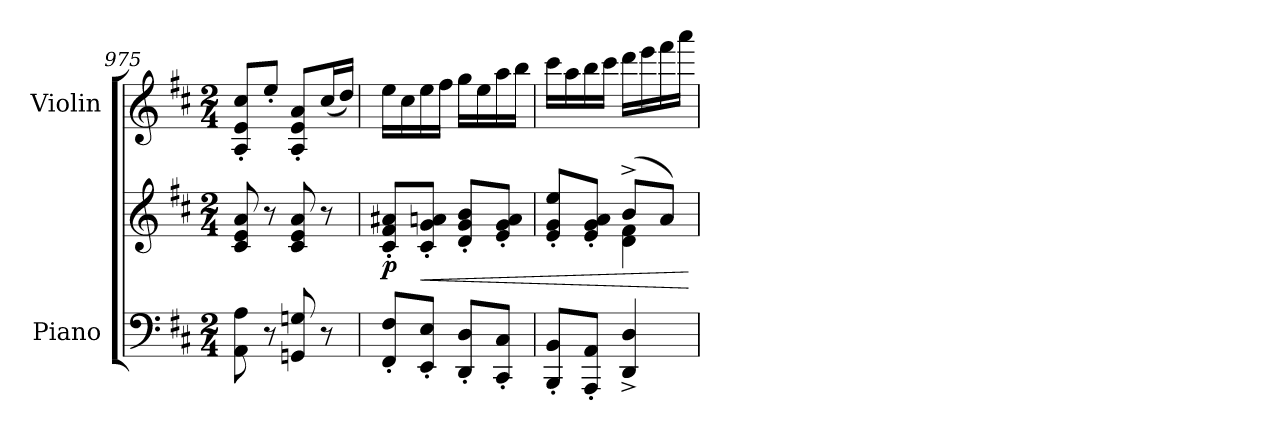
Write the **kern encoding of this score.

**kern	**kern	**dynam	**kern
*part2	*part2	*part2	*part1
*staff3	*staff2	*staff2/3	*staff1
*I"Piano	*	*	*I"Violin
*I'Pno.	*	*	*I'Vln.
*clefF4	*clefG2	*	*clefG2
*k[f#c#]	*k[f#c#]	*	*k[f#c#]
*M2/4	*M2/4	*	*M2/4
=975	=975	=975	=975
8AA\ 8A\	8c#/ 8e/ 8a/	.	8A/' 8e/' 8cc#/'L
8r	8r	.	8ee'/J
8GGn/ 8Gn/	8c#/ 8e/ 8a/	.	8A/' 8e/' 8a/'L
8r	8r	.	(16cc#/L
.	.	.	16dd/JJ)
!!LO:LB:g=z
=976	=976	=976	=976
!	!	!LO:DY:b	!
8FF#/' 8F#/'L	8c#/' 8f#/' 8a#X/'L	p	16ee\LL
.	.	.	16cc#\
!	!	!LO:HP:b	!
8EE/' 8E/'J	8c#/' 8g/' 8an/'J	<	16ee\
.	.	.	16ff#\JJ
8DD/' 8D/'L	8d/' 8g/' 8b/'L	.	16gg\LL
.	.	.	16ee\
8CC#/' 8C#/'J	8e/' 8g/' 8a/'J	.	16aa\
.	.	.	16bb\JJ
=977	=977	=977	=977
*	*^	*	*
8BBB/' 8BB/'L	8e/' 8g/' 8ee/'L	4ryy	.	16ccc#\LL
.	.	.	.	16aa\
8AAA/' 8AA/'J	8e/' 8g/' 8a/'J	.	.	16bb\
.	.	.	.	16ccc#\JJ
4DD/^ 4D/^	(8b^/L	4d\ 4f#\	.	16ddd\LL
.	.	.	.	16eee\
.	8a/J)	.	.	16fff#\
.	.	.	.	16aaa\JJ
*	*v	*v	*	*
.	.	[	.
=	=	=	=
*-	*-	*-	*-
